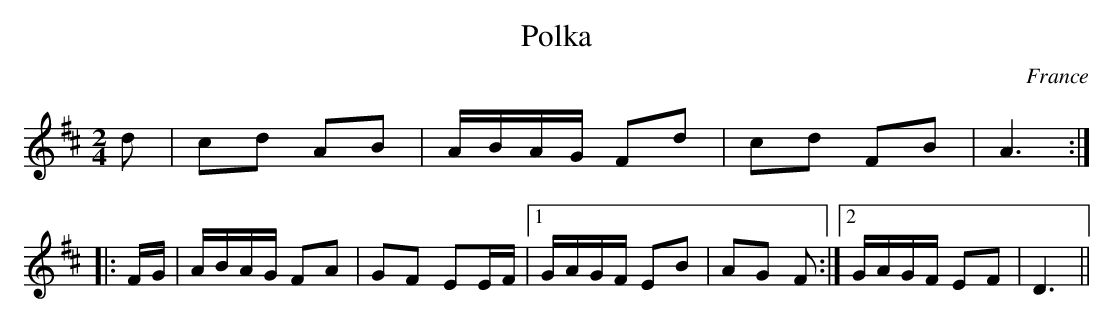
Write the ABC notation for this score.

X:1
T:Polka
M:2/4
O:France
K:D
d2|c2d2 A2B2|ABAG F2d2|c2d2 F2B2|A6::
FG|ABAG F2A2|G2F2 E2EF\
|1 GAGF E2B2|A2G2 F2:|2 GAGF E2F2|D6||
